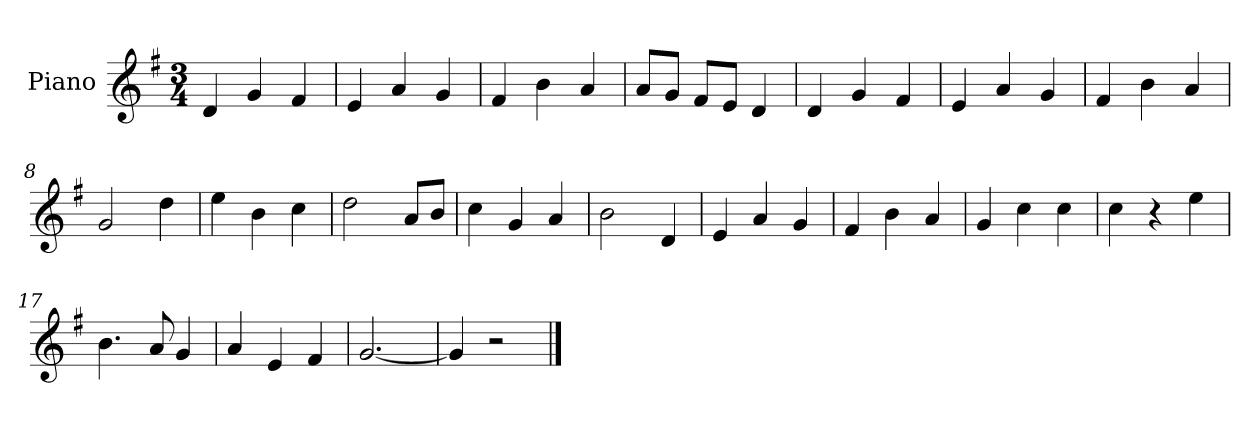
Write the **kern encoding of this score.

**kern
*part1
*staff1
*I"Piano
*I'Pno
*clefG2
*k[f#]
*G:
*M3/4
=1
4d/
4g/
4f#/
=2
4e/
4a/
4g/
=3
4f#/
4b\
4a/
=4
8a/L
8g/J
8f#/L
8e/J
4d/
=5
4d/
4g/
4f#/
=6
4e/
4a/
4g/
=7
4f#/
4b\
4a/
=8
2g/
4dd\
=9
4ee\
4b\
4cc\
=10
2dd\
8a/L
8b/J
=11
4cc\
4g/
4a/
=12
2b\
4d/
=13
4e/
4a/
4g/
=14
4f#/
4b\
4a/
=15
4g/
4cc\
4cc\
=16
4cc\
4r
4ee\
=17
4.b\
8a/
4g/
=18
4a/
4e/
4f#/
=19
[2.g/
=20
4g/]
2r
==
*-
